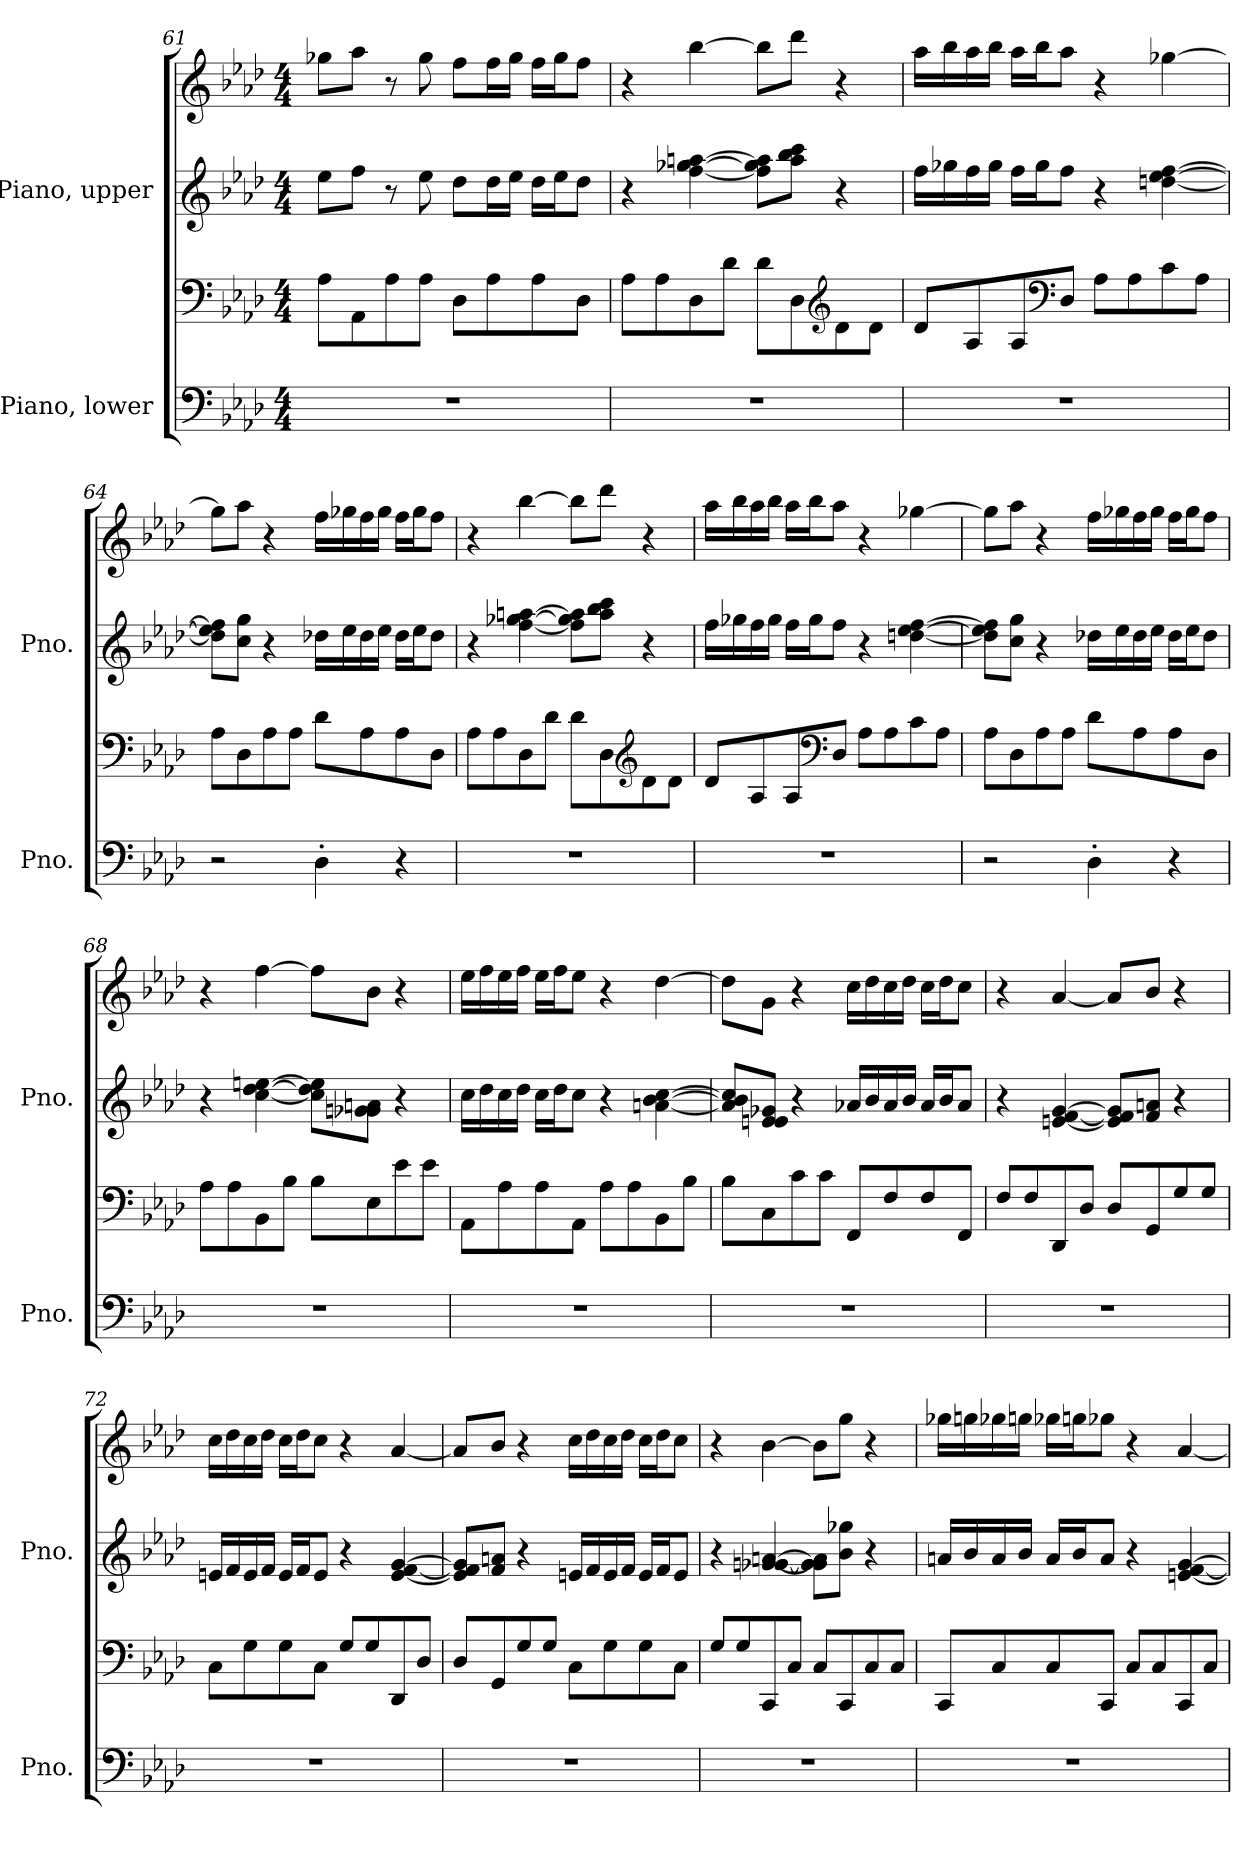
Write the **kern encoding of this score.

**kern	**kern	**kern	**kern
*part2	*part2	*part1	*part1
*staff4	*staff3	*staff2	*staff1
*I"Piano, lower	*	*I"Piano, upper	*
*I'Pno.	*	*I'Pno.	*
*clefF4	*clefF4	*clefG2	*clefG2
*k[b-e-a-d-]	*k[b-e-a-d-]	*k[b-e-a-d-]	*k[b-e-a-d-]
*M4/4	*M4/4	*M4/4	*M4/4
=61	=61	=61	=61
1r	8A-\L	8ee-\L	8gg-X\L
.	8AA-\	8ff\J	8aa-\J
.	8A-\	8r	8r
.	8A-\J	8ee-\	8gg-\
.	8D-\L	8dd-\L	8ff\L
.	8A-\	16dd-\L	16ff\L
.	.	16ee-\JJ	16gg-\JJ
.	8A-\	16dd-\LL	16ff\LL
.	.	16ee-\J	16gg-\J
.	8D-\J	8dd-\J	8ff\J
=62	=62	=62	=62
1r	8A-\L	4r	4r
.	8A-\	.	.
.	8D-\	[4ff\ [4gg-X\ [4aan\	[4bb-\
.	8d-\J	.	.
.	8d-\L	8ff\] 8gg-\] 8aa\]L	8bb-\L]
.	8D-\	8aa\ 8bb-\ 8ccc\J	8ddd-\J
*	*clefG2	*	*
.	8d-\	4r	4r
.	8d-\J	.	.
!!LO:LB:g=z
=63	=63	=63	=63
1r	8d-/L	16ff\LL	16aa-\LL
.	.	16gg-X\	16bb-\
.	8A-/	16ff\	16aa-\
.	.	16gg-\JJ	16bb-\JJ
.	8A-/	16ff\LL	16aa-\LL
.	.	16gg-\J	16bb-\J
*	*clefF4	*	*
.	8D-/J	8ff\J	8aa-\J
.	8A-\L	4r	4r
.	8A-\	.	.
.	8c\	[4ddn\ [4ee-\ [4ff\	[4gg-X\
.	8A-\J	.	.
=64	=64	=64	=64
2r	8A-\L	8dd\] 8ee-\] 8ff\]L	8gg-\L]
.	8D-\	8cc\ 8gg\J	8aa-\J
.	8A-\	4r	4r
.	8A-\J	.	.
4D-'\	8d-\L	16dd-X\LL	16ff\LL
.	.	16ee-\	16gg-X\
.	8A-\	16dd-\	16ff\
.	.	16ee-\JJ	16gg-\JJ
4r	8A-\	16dd-\LL	16ff\LL
.	.	16ee-\J	16gg-\J
.	8D-\J	8dd-\J	8ff\J
=65	=65	=65	=65
1r	8A-\L	4r	4r
.	8A-\	.	.
.	8D-\	[4ff\ [4gg-X\ [4aan\	[4bb-\
.	8d-\J	.	.
.	8d-\L	8ff\] 8gg-\] 8aa\]L	8bb-\L]
.	8D-\	8aa\ 8bb-\ 8ccc\J	8ddd-\J
*	*clefG2	*	*
.	8d-\	4r	4r
.	8d-\J	.	.
!!LO:PB:g=z
=66	=66	=66	=66
1r	8d-/L	16ff\LL	16aa-\LL
.	.	16gg-X\	16bb-\
.	8A-/	16ff\	16aa-\
.	.	16gg-\JJ	16bb-\JJ
.	8A-/	16ff\LL	16aa-\LL
.	.	16gg-\J	16bb-\J
*	*clefF4	*	*
.	8D-/J	8ff\J	8aa-\J
.	8A-\L	4r	4r
.	8A-\	.	.
.	8c\	[4ddn\ [4ee-\ [4ff\	[4gg-X\
.	8A-\J	.	.
=67	=67	=67	=67
2r	8A-\L	8dd\] 8ee-\] 8ff\]L	8gg-\L]
.	8D-\	8cc\ 8gg\J	8aa-\J
.	8A-\	4r	4r
.	8A-\J	.	.
4D-'\	8d-\L	16dd-X\LL	16ff\LL
.	.	16ee-\	16gg-X\
.	8A-\	16dd-\	16ff\
.	.	16ee-\JJ	16gg-\JJ
4r	8A-\	16dd-\LL	16ff\LL
.	.	16ee-\J	16gg-\J
.	8D-\J	8dd-\J	8ff\J
=68	=68	=68	=68
1r	8A-\L	4r	4r
.	8A-\	.	.
.	8BB-\	[4cc\ [4dd-\ [4een\	[4ff\
.	8B-\J	.	.
.	8B-\L	8cc\] 8dd-\] 8ee\]L	8ff\L]
.	8E-\	8g-X\ 8gn\ 8an\J	8b-\J
.	8e-\	4r	4r
.	8e-\J	.	.
!!LO:LB:g=z
=69	=69	=69	=69
1r	8AA-\L	16cc\LL	16ee-\LL
.	.	16dd-\	16ff\
.	8A-\	16cc\	16ee-\
.	.	16dd-\JJ	16ff\JJ
.	8A-\	16cc\LL	16ee-\LL
.	.	16dd-\J	16ff\J
.	8AA-\J	8cc\J	8ee-\J
.	8A-\L	4r	4r
.	8A-\	.	.
.	8BB-\	[4an\ [4b-\ [4cc\	[4dd-\
.	8B-\J	.	.
=70	=70	=70	=70
1r	8B-\L	8a/] 8b-/] 8cc/]L	8dd-\L]
.	8C\	8e-/ 8en/ 8g-X/J	8g\J
.	8c\	4r	4r
.	8c\J	.	.
.	8FF/L	16a-X/LL	16cc\LL
.	.	16b-/	16dd-\
.	8F/	16a-/	16cc\
.	.	16b-/JJ	16dd-\JJ
.	8F/	16a-/LL	16cc\LL
.	.	16b-/J	16dd-\J
.	8FF/J	8a-/J	8cc\J
=71	=71	=71	=71
1r	8F/L	4r	4r
.	8F/	.	.
.	8DD-/	[4en/ [4f/ [4g/	[4a-/
.	8D-/J	.	.
.	8D-/L	8e/] 8f/] 8g/]L	8a-/L]
.	8GG/	8f/ 8an/J	8b-/J
.	8G/	4r	4r
.	8G/J	.	.
!!LO:LB:g=z
=72	=72	=72	=72
1r	8C\L	16en/LL	16cc\LL
.	.	16f/	16dd-\
.	8G\	16e/	16cc\
.	.	16f/JJ	16dd-\JJ
.	8G\	16e/LL	16cc\LL
.	.	16f/J	16dd-\J
.	8C\J	8e/J	8cc\J
.	8G/L	4r	4r
.	8G/	.	.
.	8DD-/	[4e/ [4f/ [4g/	[4a-/
.	8D-/J	.	.
=73	=73	=73	=73
1r	8D-/L	8e/] 8f/] 8g/]L	8a-/L]
.	8GG/	8f/ 8an/J	8b-/J
.	8G/	4r	4r
.	8G/J	.	.
.	8C\L	16en/LL	16cc\LL
.	.	16f/	16dd-\
.	8G\	16e/	16cc\
.	.	16f/JJ	16dd-\JJ
.	8G\	16e/LL	16cc\LL
.	.	16f/J	16dd-\J
.	8C\J	8e/J	8cc\J
=74	=74	=74	=74
1r	8G/L	4r	4r
.	8G/	.	.
.	8CC/	[4g-X/ [4gn/ [4an/	[4b-\
.	8C/J	.	.
.	8C/L	8g-\] 8g\] 8a\]L	8b-\L]
.	8CC/	8b-\ 8gg-X\J	8gg\J
.	8C/	4r	4r
.	8C/J	.	.
!!LO:PB:g=z
=75	=75	=75	=75
1r	8CC/L	16an/LL	16gg-X\LL
.	.	16b-/	16ggn\
.	8C/	16a/	16gg-X\
.	.	16b-/JJ	16ggn\JJ
.	8C/	16a/LL	16gg-X\LL
.	.	16b-/J	16ggn\J
.	8CC/J	8a/J	8gg-X\J
.	8C/L	4r	4r
.	8C/	.	.
.	8CC/	[4en/ [4f/ [4g/	[4a-/
.	8C/J	.	.
=	=	=	=
*-	*-	*-	*-
